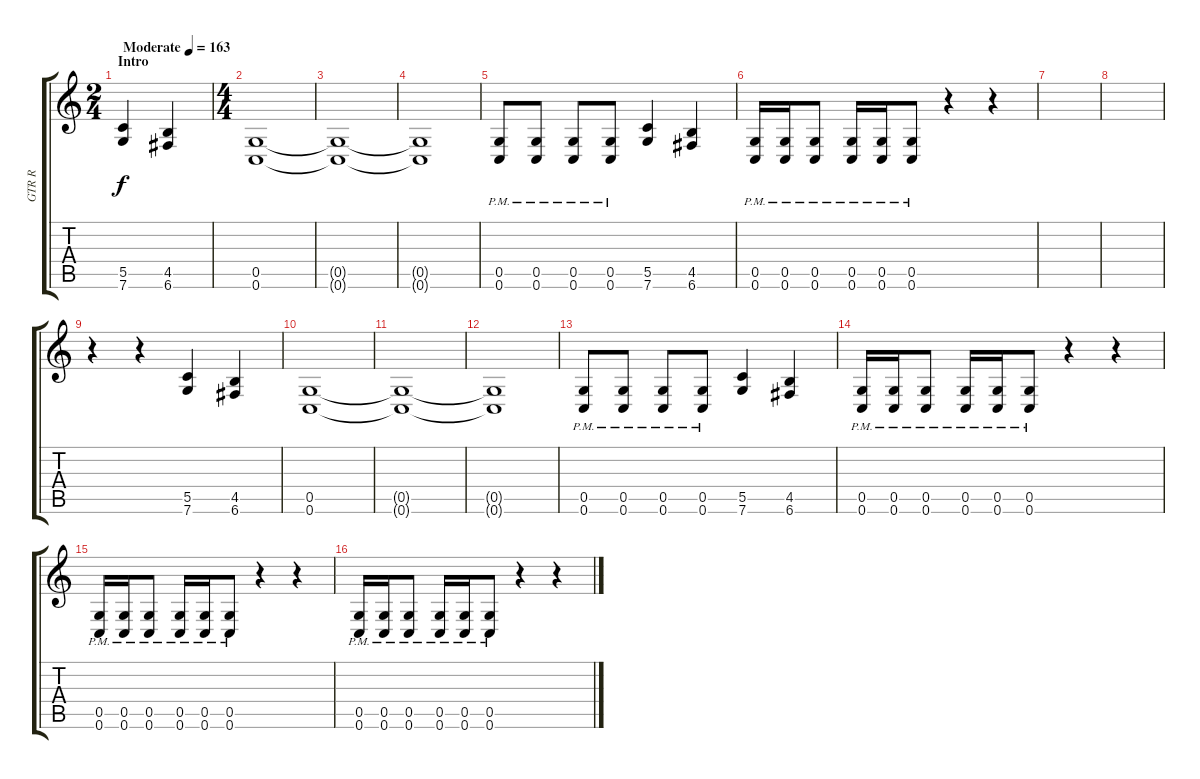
\track ("GTR R" "GTR R") {instrument overdrivenguitar}
\staff {score tabs}
\tuning (D4 A3 F3 C3 G2 C2) {hide}
\ts (2 4)
\section ("" "Intro")
\tempo (163 "Moderate")
\clef g2
\ks c
(5.5 7.6).4{dy f instrument overdrivenguitar} (4.5 6.6).4 |
\ts (4 4)
(0.5 0.6).1 |
(0.5{t} 0.6{t}).1 |
(0.5{t} 0.6{t}).1 |
(0.5{pm} 0.6{pm}).8 (0.5{pm} 0.6{pm}).8 (0.5{pm} 0.6{pm}).8 (0.5{pm} 0.6{pm}).8 (5.5 7.6).4 (4.5 6.6).4 |
(0.5{pm} 0.6{pm}).16 (0.5{pm} 0.6{pm}).16 (0.5{pm} 0.6{pm}).8 (0.5{pm} 0.6{pm}).16 (0.5{pm} 0.6{pm}).16 (0.5{pm} 0.6{pm}).8 r.4 r.4 |
|
|
r.4 r.4 (5.5 7.6).4 (4.5 6.6).4 |
(0.5 0.6).1 |
(0.5{t} 0.6{t}).1 |
(0.5{t} 0.6{t}).1 |
(0.5{pm} 0.6{pm}).8 (0.5{pm} 0.6{pm}).8 (0.5{pm} 0.6{pm}).8 (0.5{pm} 0.6{pm}).8 (5.5 7.6).4 (4.5 6.6).4 |
(0.5{pm} 0.6{pm}).16 (0.5{pm} 0.6{pm}).16 (0.5{pm} 0.6{pm}).8 (0.5{pm} 0.6{pm}).16 (0.5{pm} 0.6{pm}).16 (0.5{pm} 0.6{pm}).8 r.4 r.4 |
(0.5{pm} 0.6{pm}).16 (0.5{pm} 0.6{pm}).16 (0.5{pm} 0.6{pm}).8 (0.5{pm} 0.6{pm}).16 (0.5{pm} 0.6{pm}).16 (0.5{pm} 0.6{pm}).8 r.4 r.4 |
(0.5{pm} 0.6{pm}).16 (0.5{pm} 0.6{pm}).16 (0.5{pm} 0.6{pm}).8 (0.5{pm} 0.6{pm}).16 (0.5{pm} 0.6{pm}).16 (0.5{pm} 0.6{pm}).8 r.4 r.4
